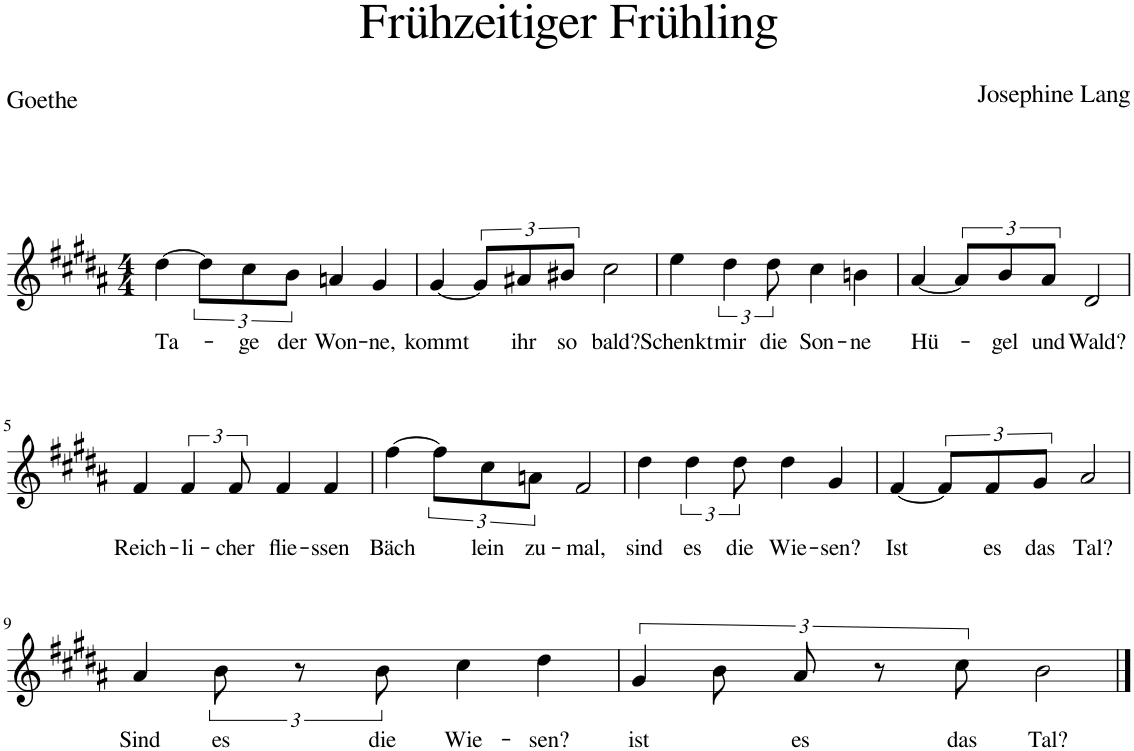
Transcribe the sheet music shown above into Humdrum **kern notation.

**kern	**text
*part1	*part1
*staff1	*staff1
*I"Piano	*
*I'Pno	*
*clefG2	*
*k[f#c#g#d#a#]	*
*M4/4	*
=1	=1
!	!LO:LY:b
[4dd#\	Ta-
12dd#\L]	.
!	!LO:LY:b
12cc#\	-ge
!	!LO:LY:b
12b\J	der
!	!LO:LY:b
4an/	Won-
!	!LO:LY:b
4g#/	-ne,
=2	=2
!	!LO:LY:b
[4g#/	kommt
12g#/L]	.
!	!LO:LY:b
12a#X/	ihr
!	!LO:LY:b
12b#X/J	so
!	!LO:LY:b
2cc#\	bald?
=3	=3
!	!LO:LY:b
4ee\	Schenkt
!	!LO:LY:b
6dd#\	mir
!	!LO:LY:b
12dd#\	die
!	!LO:LY:b
4cc#\	Son-
!	!LO:LY:b
4bn\	-ne
=4	=4
!	!LO:LY:b
[4a#/	Hü-
12a#/L]	.
!	!LO:LY:b
12b/	-gel
!	!LO:LY:b
12a#/J	und
!	!LO:LY:b
2d#/	Wald?
!!LO:LB:g=z
=5	=5
!	!LO:LY:b
4f#/	Reich-
!	!LO:LY:b
6f#/	-li-
!	!LO:LY:b
12f#/	-cher
!	!LO:LY:b
4f#/	flie-
!	!LO:LY:b
4f#/	-ssen
=6	=6
!	!LO:LY:b
[4ff#\	Bäch
12ff#\L]	.
!	!LO:LY:b
12cc#\	-lein
!	!LO:LY:b
12an\J	zu-
!	!LO:LY:b
2f#/	-mal,
=7	=7
!	!LO:LY:b
4dd#\	sind
!	!LO:LY:b
6dd#\	es
!	!LO:LY:b
12dd#\	die
!	!LO:LY:b
4dd#\	Wie-
!	!LO:LY:b
4g#/	-sen?
=8	=8
!	!LO:LY:b
[4f#/	Ist
12f#/L]	.
!	!LO:LY:b
12f#/	es
!	!LO:LY:b
12g#/J	das
!	!LO:LY:b
2a#/	Tal?
!!LO:LB:g=z
=9	=9
!	!LO:LY:b
4a#/	Sind
!	!LO:LY:b
12b\	es
12r	.
!	!LO:LY:b
12b\	die
!	!LO:LY:b
4cc#\	Wie-
!	!LO:LY:b
4dd#\	-sen?
=10	=10
!	!LO:LY:b
6g#/	ist
12b\	.
!	!LO:LY:b
12a#/	es
12r	.
!	!LO:LY:b
12cc#\	das
!	!LO:LY:b
2b\	Tal?
==	==
*-	*-
